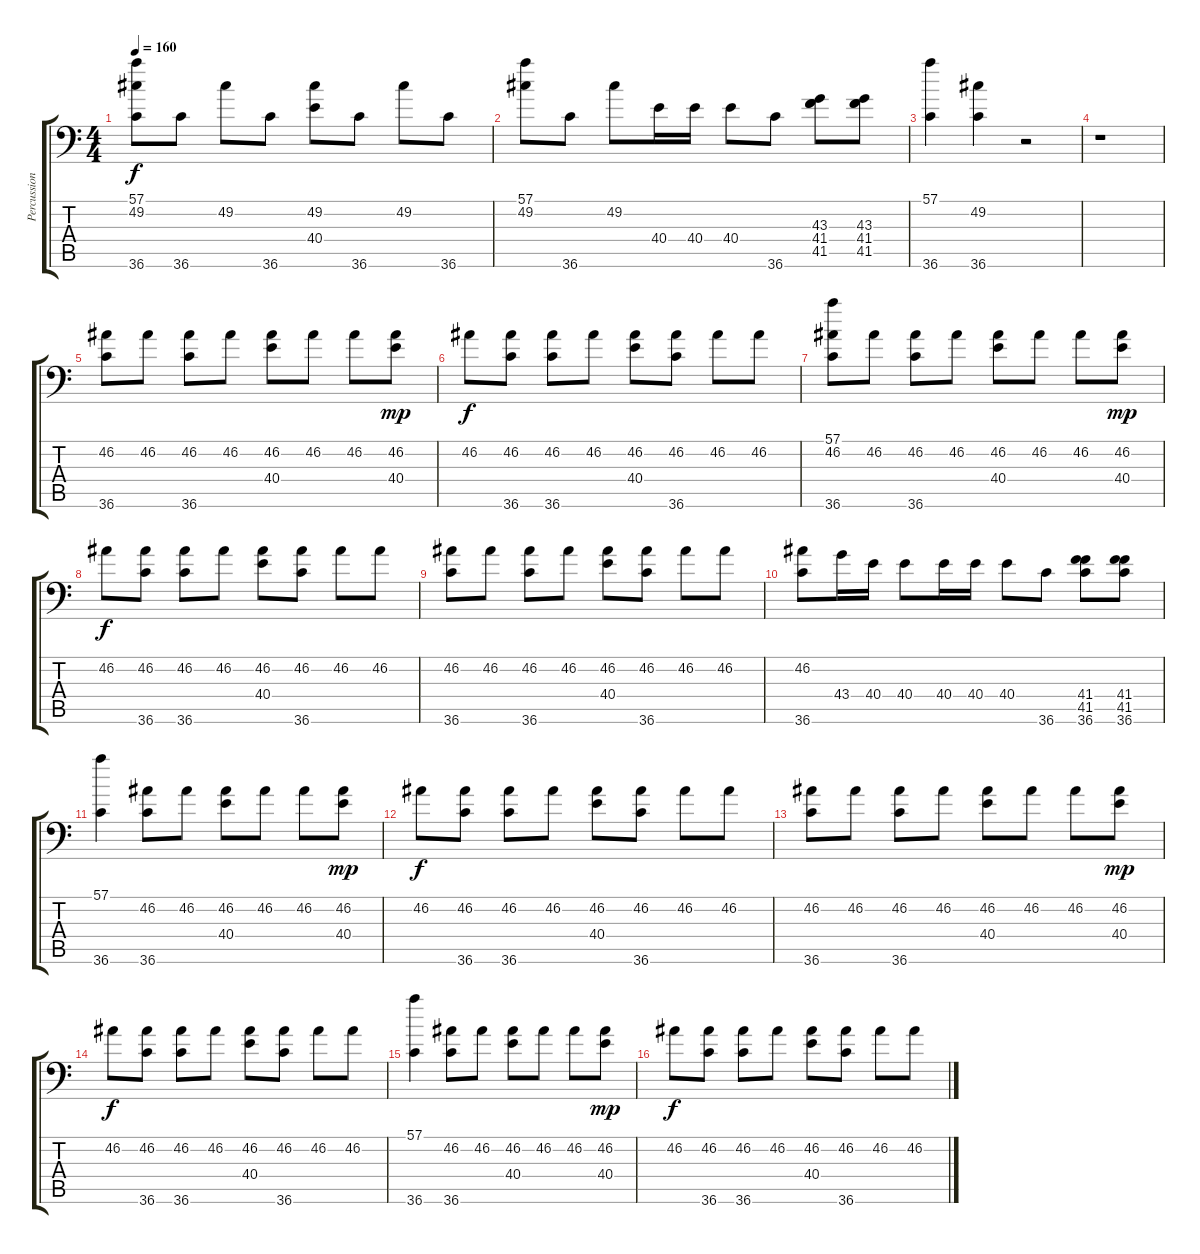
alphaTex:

\track ("Percussion" "Percussion") {instrument acousticgrandpiano}
\staff {score tabs}
\tuning (C-1 C-1 C-1 C-1 C-1 C-1) {hide}
\ts (4 4)
\tempo 160
\clef f4
\ks c
(57.1 49.2 36.6).8{dy f} 36.6.8 49.2.8 36.6.8 (49.2 40.4).8 36.6.8 49.2.8 36.6.8 |
(57.1 49.2).8 36.6.8 49.2.8 40.4.16 40.4.16 40.4.8 36.6.8 (43.3 41.4 41.5).8 (43.3 41.4 41.5).8 |
(57.1 36.6).4 (49.2 36.6).4 r.2 |
r.1 |
(46.2 36.6).8 46.2.8 (46.2 36.6).8 46.2.8 (46.2 40.4).8 46.2.8 46.2.8 (46.2 40.4).8{dy mp} |
46.2.8{dy f} (46.2 36.6).8 (46.2 36.6).8 46.2.8 (46.2 40.4).8 (46.2 36.6).8 46.2.8 46.2.8 |
(57.1 46.2 36.6).8 46.2.8 (46.2 36.6).8 46.2.8 (46.2 40.4).8 46.2.8 46.2.8 (46.2 40.4).8{dy mp} |
46.2.8{dy f} (46.2 36.6).8 (46.2 36.6).8 46.2.8 (46.2 40.4).8 (46.2 36.6).8 46.2.8 46.2.8 |
(46.2 36.6).8 46.2.8 (46.2 36.6).8 46.2.8 (46.2 40.4).8 (46.2 36.6).8 46.2.8 46.2.8 |
(46.2 36.6).8 43.4.16 40.4.16 40.4.8 40.4.16 40.4.16 40.4.8 36.6.8 (41.4 41.5 36.6).8 (41.4 41.5 36.6).8 |
(57.1 36.6).4 (46.2 36.6).8 46.2.8 (46.2 40.4).8 46.2.8 46.2.8 (46.2 40.4).8{dy mp} |
46.2.8{dy f} (46.2 36.6).8 (46.2 36.6).8 46.2.8 (46.2 40.4).8 (46.2 36.6).8 46.2.8 46.2.8 |
(46.2 36.6).8 46.2.8 (46.2 36.6).8 46.2.8 (46.2 40.4).8 46.2.8 46.2.8 (46.2 40.4).8{dy mp} |
46.2.8{dy f} (46.2 36.6).8 (46.2 36.6).8 46.2.8 (46.2 40.4).8 (46.2 36.6).8 46.2.8 46.2.8 |
(57.1 36.6).4 (46.2 36.6).8 46.2.8 (46.2 40.4).8 46.2.8 46.2.8 (46.2 40.4).8{dy mp} |
46.2.8{dy f} (46.2 36.6).8 (46.2 36.6).8 46.2.8 (46.2 40.4).8 (46.2 36.6).8 46.2.8 46.2.8
